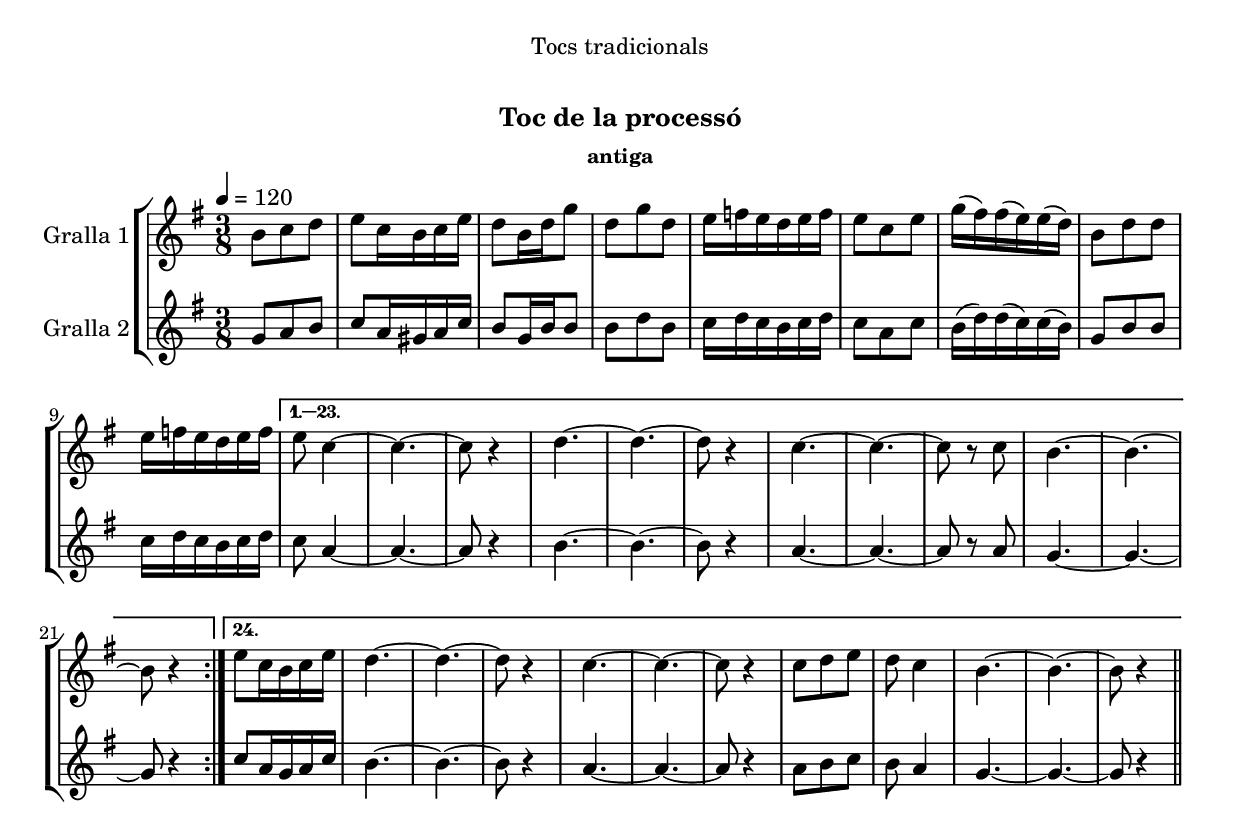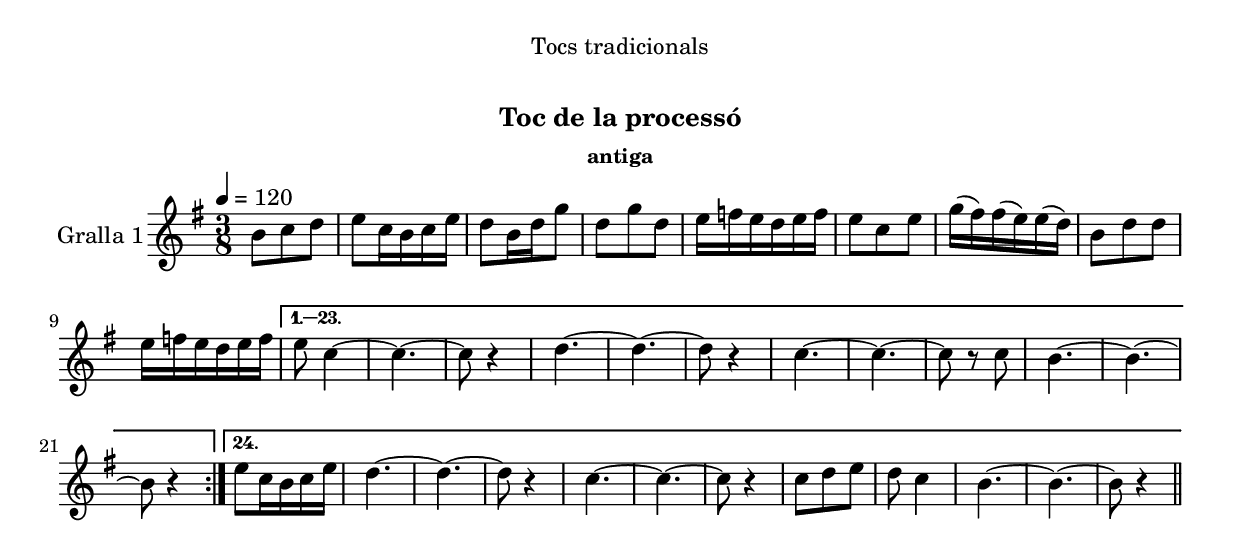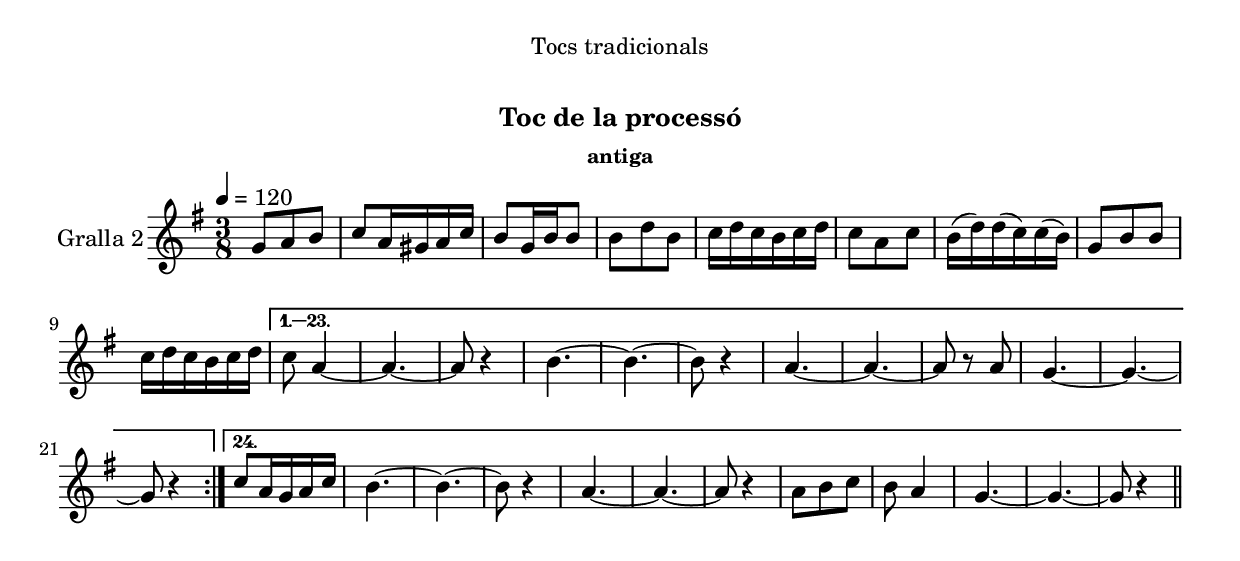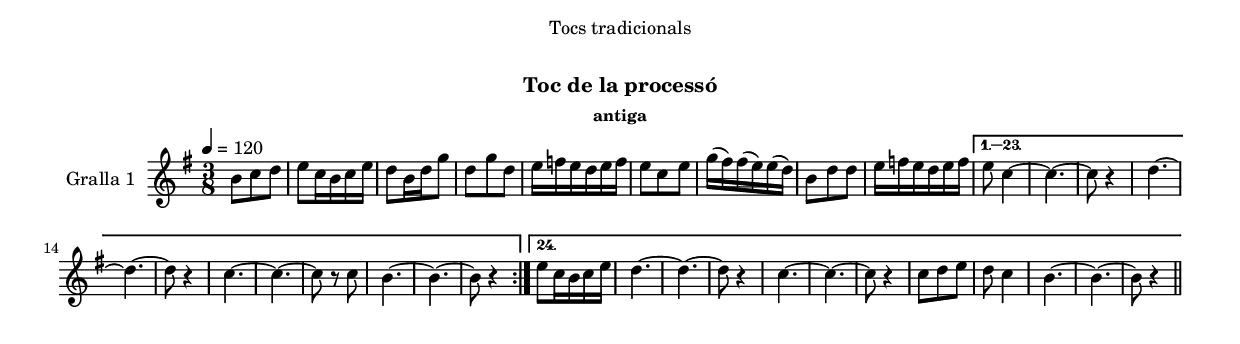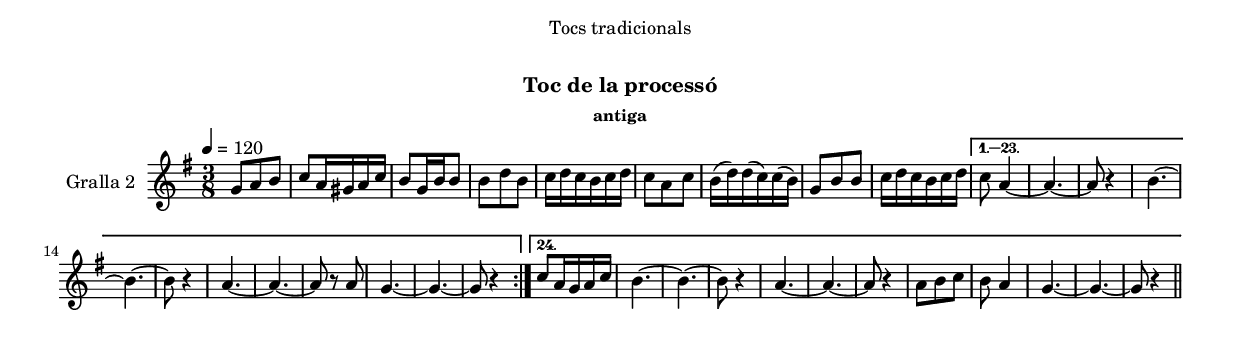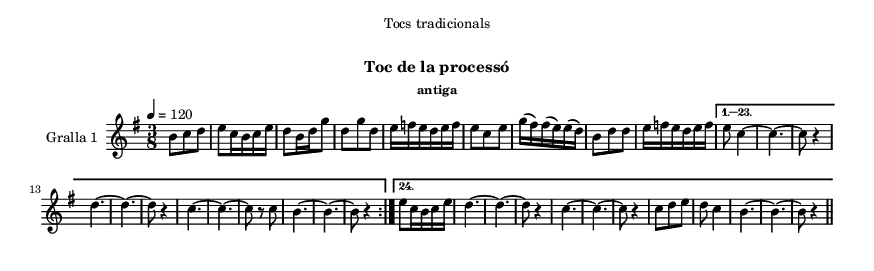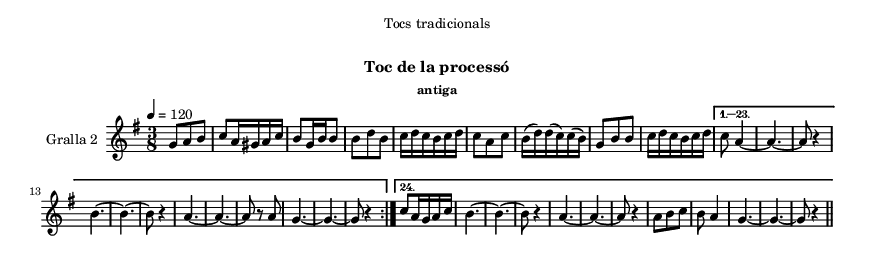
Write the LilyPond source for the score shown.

\version "2.16.0"

\header {
  dedication="Tocs tradicionals"
  title="   "
  subtitle="Toc de la processó"
  subsubtitle="antiga"
  poet=""
  meter=""
  piece=""
  composer=""
  arranger=""
  opus=""
  instrument=""
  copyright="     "
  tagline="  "
}

liniaroAa =
\relative b'
{
  \tempo 4=120
  \clef treble
  \key g \major
  \time 3/8
  \repeat volta 24 { b8 c d  |
  e8 c16 b c e  |
  d8 b16 d g8  |
  d8 g d  |
  %05
  e16 f e d e f  |
  e8 c e  |
  g16 ( fis ) fis ( e ) e ( d )  |
  b8 d d  |
  e16 f e d e f }
  %10
  \alternative { { e8 c4 ~  |
  c4. ~  |
  c8 r4  |
  d4. ~  |
  d4. ~  |
  %15
  d8 r4  |
  c4. ~  |
  c4. ~  |
  c8 r c  |
  b4. ~  |
  %20
  b4. ~  |
  b8 r4 }
  { e8 c16 b c e  |
  d4. ~  |
  d4. ~  |
  %25
  d8 r4  |
  c4. ~  |
  c4. ~  |
  c8 r4  |
  c8 d e  |
  %30
  d8 c4  |
  b4. ~  |
  b4. ~  |
  b8 r4 } } \bar "||"
}

liniaroAb =
\relative g'
{
  \tempo 4=120
  \clef treble
  \key g \major
  \time 3/8
  \repeat volta 24 { g8 a b  |
  c8 a16 gis a c  |
  b8 g16 b b8  |
  b8 d b  |
  %05
  c16 d c b c d  |
  c8 a c  |
  b16 ( d ) d ( c ) c ( b )  |
  g8 b b  |
  c16 d c b c d }
  %10
  \alternative { { c8 a4 ~  |
  a4. ~  |
  a8 r4  |
  b4. ~  |
  b4. ~  |
  %15
  b8 r4  |
  a4. ~  |
  a4. ~  |
  a8 r a  |
  g4. ~  |
  %20
  g4. ~  |
  g8 r4 }
  { c8 a16 g a c  |
  b4. ~  |
  b4. ~  |
  %25
  b8 r4  |
  a4. ~  |
  a4. ~  |
  a8 r4  |
  a8 b c  |
  %30
  b8 a4  |
  g4. ~  |
  g4. ~  |
  g8 r4 } } \bar "||"
}

\book {

\paper {
  print-page-number = false
  #(set-paper-size "a4")
  #(layout-set-staff-size 20)
}

\bookpart {
  \score {
    \new StaffGroup {
      \override Score.RehearsalMark #'self-alignment-X = #LEFT
      <<
        \new Staff \with {instrumentName = #"Gralla 1" } \liniaroAa
        \new Staff \with {instrumentName = #"Gralla 2" } \liniaroAb
      >>
    }
    \layout {}
  }\score { \unfoldRepeats
    \new StaffGroup {
      \override Score.RehearsalMark #'self-alignment-X = #LEFT
      <<
        \new Staff \with {instrumentName = #"Gralla 1" } \liniaroAa
        \new Staff \with {instrumentName = #"Gralla 2" } \liniaroAb
      >>
    }
    \midi {}
  }
}

\bookpart {
  \header {}
  \score {
    \new StaffGroup {
      \override Score.RehearsalMark #'self-alignment-X = #LEFT
      <<
        \new Staff \with {instrumentName = #"Gralla 1" } \liniaroAa
      >>
    }
    \layout {}
  }\score { \unfoldRepeats
    \new StaffGroup {
      \override Score.RehearsalMark #'self-alignment-X = #LEFT
      <<
        \new Staff \with {instrumentName = #"Gralla 1" } \liniaroAa
      >>
    }
    \midi {}
  }
}

\bookpart {
  \header {}
  \score {
    \new StaffGroup {
      \override Score.RehearsalMark #'self-alignment-X = #LEFT
      <<
        \new Staff \with {instrumentName = #"Gralla 2" } \liniaroAb
      >>
    }
    \layout {}
  }\score { \unfoldRepeats
    \new StaffGroup {
      \override Score.RehearsalMark #'self-alignment-X = #LEFT
      <<
        \new Staff \with {instrumentName = #"Gralla 2" } \liniaroAb
      >>
    }
    \midi {}
  }
}

}

\book {

\paper {
  print-page-number = false
  #(set-paper-size "a5landscape")
  #(layout-set-staff-size 16)
  #(define output-suffix "a5")
}

\bookpart {
  \header {}
  \score {
    \new StaffGroup {
      \override Score.RehearsalMark #'self-alignment-X = #LEFT
      <<
        \new Staff \with {instrumentName = #"Gralla 1" } \liniaroAa
      >>
    }
    \layout {}
  }
}

\bookpart {
  \header {}
  \score {
    \new StaffGroup {
      \override Score.RehearsalMark #'self-alignment-X = #LEFT
      <<
        \new Staff \with {instrumentName = #"Gralla 2" } \liniaroAb
      >>
    }
    \layout {}
  }
}

}

\book {

\paper {
  print-page-number = false
  #(set-paper-size "a6landscape")
  #(layout-set-staff-size 12)
  #(define output-suffix "a6")
}

\bookpart {
  \header {}
  \score {
    \new StaffGroup {
      \override Score.RehearsalMark #'self-alignment-X = #LEFT
      <<
        \new Staff \with {instrumentName = #"Gralla 1" } \liniaroAa
      >>
    }
    \layout {}
  }
}

\bookpart {
  \header {}
  \score {
    \new StaffGroup {
      \override Score.RehearsalMark #'self-alignment-X = #LEFT
      <<
        \new Staff \with {instrumentName = #"Gralla 2" } \liniaroAb
      >>
    }
    \layout {}
  }
}

}

